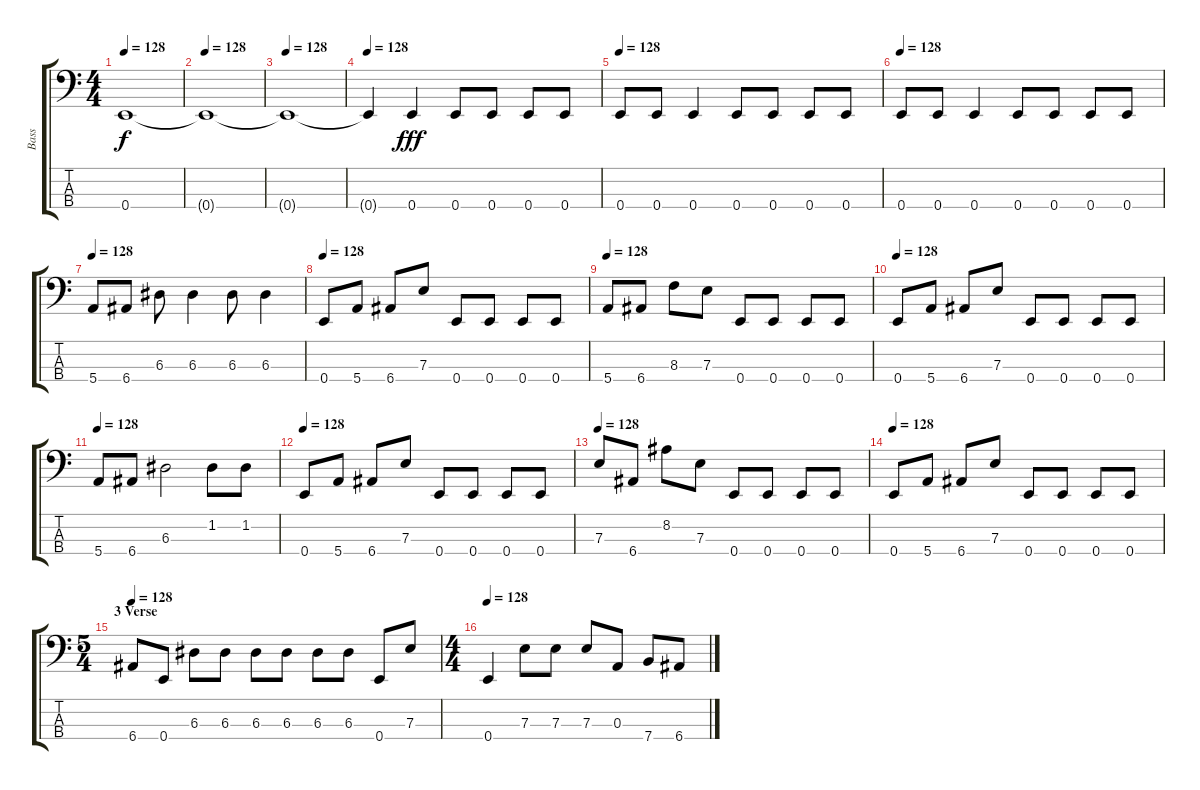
\track ("Bass" "Bass") {instrument electricbasspick}
\staff {score tabs}
\tuning (G2 D2 A1 E1) {hide}
\ts (4 4)
\tempo 128
\clef f4
\ks c
0.4{t}.1{dy f volume 5} |
\tempo 128
0.4{t}.1 |
\tempo 128
0.4{t}.1 |
\tempo 128
0.4{t}.4 0.4.4{dy fff volume 14} 0.4.8 0.4.8 0.4.8 0.4.8 |
\tempo 128
0.4.8 0.4.8 0.4.4 0.4.8 0.4.8 0.4.8 0.4.8 |
\tempo 128
0.4.8 0.4.8 0.4.4 0.4.8 0.4.8 0.4.8 0.4.8 |
\tempo 128
5.4.8 6.4.8 6.3.8 6.3.4 6.3.8 6.3.4 |
\tempo 128
0.4.8 5.4.8 6.4.8 7.3.8 0.4.8 0.4.8 0.4.8 0.4.8 |
\tempo 128
5.4.8 6.4.8 8.3.8 7.3.8 0.4.8 0.4.8 0.4.8 0.4.8 |
\tempo 128
0.4.8 5.4.8 6.4.8 7.3.8 0.4.8 0.4.8 0.4.8 0.4.8 |
\tempo 128
5.4.8 6.4.8 6.3.2 1.2.8 1.2.8 |
\tempo 128
0.4.8 5.4.8 6.4.8 7.3.8 0.4.8 0.4.8 0.4.8 0.4.8 |
\tempo 128
7.3.8 6.4.8 8.2.8 7.3.8 0.4.8 0.4.8 0.4.8 0.4.8 |
\tempo 128
0.4.8 5.4.8 6.4.8 7.3.8 0.4.8 0.4.8 0.4.8 0.4.8 |
\ts (5 4)
\section ("" "3 Verse")
\tempo 128
6.4.8 0.4.8 6.3.8 6.3.8 6.3.8 6.3.8 6.3.8 6.3.8 0.4.8 7.3.8 |
\ts (4 4)
\tempo 128
0.4.4 7.3.8 7.3.8 7.3.8 0.3.8 7.4.8 6.4.8
